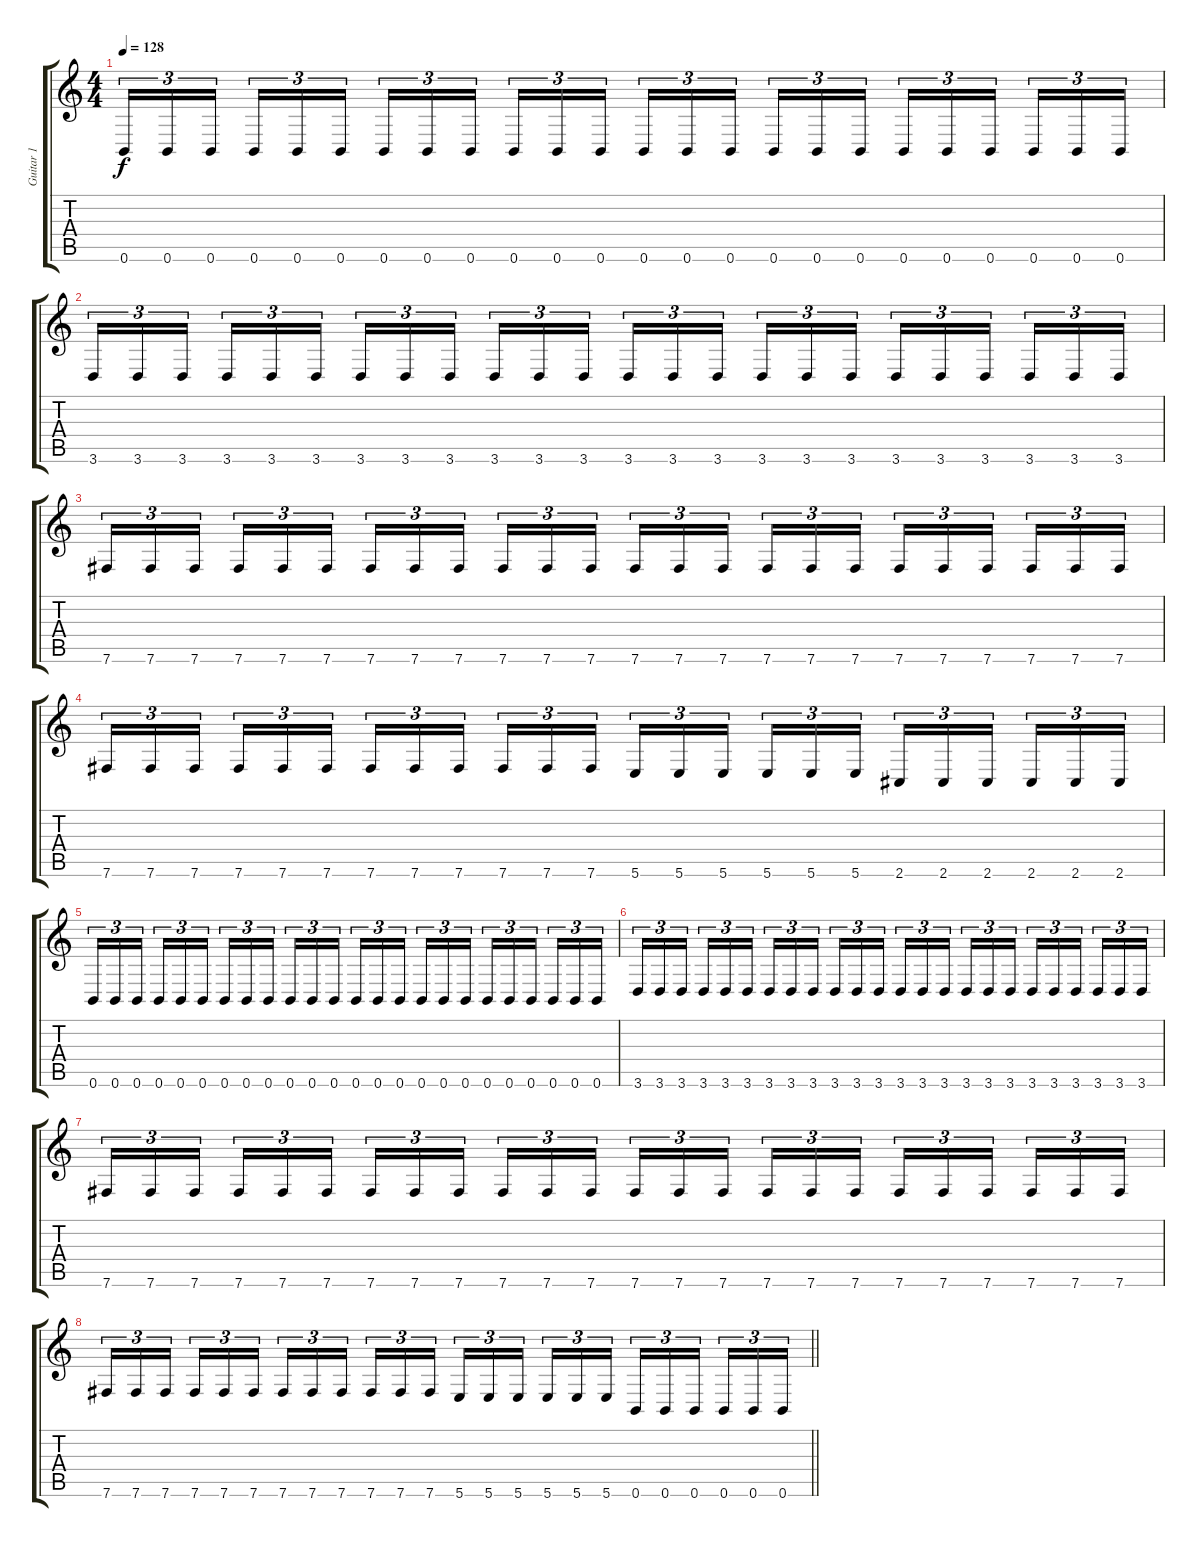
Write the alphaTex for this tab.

\track ("Guitar 1" "Guitar 1") {instrument distortionguitar}
\staff {score tabs}
\tuning (B3 Gb3 D3 A2 E2 B1) {hide}
\ts (4 4)
\tempo 128
\clef g2
\ks c
0.6.16{tu (3 2) dy f} 0.6.16{tu (3 2)} 0.6.16{tu (3 2) beam splitsecondary} 0.6.16{tu (3 2)} 0.6.16{tu (3 2)} 0.6.16{tu (3 2)} 0.6.16{tu (3 2)} 0.6.16{tu (3 2)} 0.6.16{tu (3 2) beam splitsecondary} 0.6.16{tu (3 2)} 0.6.16{tu (3 2)} 0.6.16{tu (3 2)} 0.6.16{tu (3 2)} 0.6.16{tu (3 2)} 0.6.16{tu (3 2) beam splitsecondary} 0.6.16{tu (3 2)} 0.6.16{tu (3 2)} 0.6.16{tu (3 2)} 0.6.16{tu (3 2)} 0.6.16{tu (3 2)} 0.6.16{tu (3 2) beam splitsecondary} 0.6.16{tu (3 2)} 0.6.16{tu (3 2)} 0.6.16{tu (3 2)} |
3.6.16{tu (3 2)} 3.6.16{tu (3 2)} 3.6.16{tu (3 2) beam splitsecondary} 3.6.16{tu (3 2)} 3.6.16{tu (3 2)} 3.6.16{tu (3 2)} 3.6.16{tu (3 2)} 3.6.16{tu (3 2)} 3.6.16{tu (3 2) beam splitsecondary} 3.6.16{tu (3 2)} 3.6.16{tu (3 2)} 3.6.16{tu (3 2)} 3.6.16{tu (3 2)} 3.6.16{tu (3 2)} 3.6.16{tu (3 2) beam splitsecondary} 3.6.16{tu (3 2)} 3.6.16{tu (3 2)} 3.6.16{tu (3 2)} 3.6.16{tu (3 2)} 3.6.16{tu (3 2)} 3.6.16{tu (3 2) beam splitsecondary} 3.6.16{tu (3 2)} 3.6.16{tu (3 2)} 3.6.16{tu (3 2)} |
7.6.16{tu (3 2)} 7.6.16{tu (3 2)} 7.6.16{tu (3 2) beam splitsecondary} 7.6.16{tu (3 2)} 7.6.16{tu (3 2)} 7.6.16{tu (3 2)} 7.6.16{tu (3 2)} 7.6.16{tu (3 2)} 7.6.16{tu (3 2) beam splitsecondary} 7.6.16{tu (3 2)} 7.6.16{tu (3 2)} 7.6.16{tu (3 2)} 7.6.16{tu (3 2)} 7.6.16{tu (3 2)} 7.6.16{tu (3 2) beam splitsecondary} 7.6.16{tu (3 2)} 7.6.16{tu (3 2)} 7.6.16{tu (3 2)} 7.6.16{tu (3 2)} 7.6.16{tu (3 2)} 7.6.16{tu (3 2) beam splitsecondary} 7.6.16{tu (3 2)} 7.6.16{tu (3 2)} 7.6.16{tu (3 2)} |
7.6.16{tu (3 2)} 7.6.16{tu (3 2)} 7.6.16{tu (3 2) beam splitsecondary} 7.6.16{tu (3 2)} 7.6.16{tu (3 2)} 7.6.16{tu (3 2)} 7.6.16{tu (3 2)} 7.6.16{tu (3 2)} 7.6.16{tu (3 2) beam splitsecondary} 7.6.16{tu (3 2)} 7.6.16{tu (3 2)} 7.6.16{tu (3 2)} 5.6.16{tu (3 2)} 5.6.16{tu (3 2)} 5.6.16{tu (3 2) beam splitsecondary} 5.6.16{tu (3 2)} 5.6.16{tu (3 2)} 5.6.16{tu (3 2)} 2.6.16{tu (3 2)} 2.6.16{tu (3 2)} 2.6.16{tu (3 2) beam splitsecondary} 2.6.16{tu (3 2)} 2.6.16{tu (3 2)} 2.6.16{tu (3 2)} |
0.6.16{tu (3 2)} 0.6.16{tu (3 2)} 0.6.16{tu (3 2) beam splitsecondary} 0.6.16{tu (3 2)} 0.6.16{tu (3 2)} 0.6.16{tu (3 2)} 0.6.16{tu (3 2)} 0.6.16{tu (3 2)} 0.6.16{tu (3 2) beam splitsecondary} 0.6.16{tu (3 2)} 0.6.16{tu (3 2)} 0.6.16{tu (3 2)} 0.6.16{tu (3 2)} 0.6.16{tu (3 2)} 0.6.16{tu (3 2) beam splitsecondary} 0.6.16{tu (3 2)} 0.6.16{tu (3 2)} 0.6.16{tu (3 2)} 0.6.16{tu (3 2)} 0.6.16{tu (3 2)} 0.6.16{tu (3 2) beam splitsecondary} 0.6.16{tu (3 2)} 0.6.16{tu (3 2)} 0.6.16{tu (3 2)} |
3.6.16{tu (3 2)} 3.6.16{tu (3 2)} 3.6.16{tu (3 2) beam splitsecondary} 3.6.16{tu (3 2)} 3.6.16{tu (3 2)} 3.6.16{tu (3 2)} 3.6.16{tu (3 2)} 3.6.16{tu (3 2)} 3.6.16{tu (3 2) beam splitsecondary} 3.6.16{tu (3 2)} 3.6.16{tu (3 2)} 3.6.16{tu (3 2)} 3.6.16{tu (3 2)} 3.6.16{tu (3 2)} 3.6.16{tu (3 2) beam splitsecondary} 3.6.16{tu (3 2)} 3.6.16{tu (3 2)} 3.6.16{tu (3 2)} 3.6.16{tu (3 2)} 3.6.16{tu (3 2)} 3.6.16{tu (3 2) beam splitsecondary} 3.6.16{tu (3 2)} 3.6.16{tu (3 2)} 3.6.16{tu (3 2)} |
7.6.16{tu (3 2)} 7.6.16{tu (3 2)} 7.6.16{tu (3 2) beam splitsecondary} 7.6.16{tu (3 2)} 7.6.16{tu (3 2)} 7.6.16{tu (3 2)} 7.6.16{tu (3 2)} 7.6.16{tu (3 2)} 7.6.16{tu (3 2) beam splitsecondary} 7.6.16{tu (3 2)} 7.6.16{tu (3 2)} 7.6.16{tu (3 2)} 7.6.16{tu (3 2)} 7.6.16{tu (3 2)} 7.6.16{tu (3 2) beam splitsecondary} 7.6.16{tu (3 2)} 7.6.16{tu (3 2)} 7.6.16{tu (3 2)} 7.6.16{tu (3 2)} 7.6.16{tu (3 2)} 7.6.16{tu (3 2) beam splitsecondary} 7.6.16{tu (3 2)} 7.6.16{tu (3 2)} 7.6.16{tu (3 2)} |
\barLineRight lightlight
7.6.16{tu (3 2)} 7.6.16{tu (3 2)} 7.6.16{tu (3 2) beam splitsecondary} 7.6.16{tu (3 2)} 7.6.16{tu (3 2)} 7.6.16{tu (3 2)} 7.6.16{tu (3 2)} 7.6.16{tu (3 2)} 7.6.16{tu (3 2) beam splitsecondary} 7.6.16{tu (3 2)} 7.6.16{tu (3 2)} 7.6.16{tu (3 2)} 5.6.16{tu (3 2)} 5.6.16{tu (3 2)} 5.6.16{tu (3 2) beam splitsecondary} 5.6.16{tu (3 2)} 5.6.16{tu (3 2)} 5.6.16{tu (3 2)} 0.6.16{tu (3 2)} 0.6.16{tu (3 2)} 0.6.16{tu (3 2) beam splitsecondary} 0.6.16{tu (3 2)} 0.6.16{tu (3 2)} 0.6.16{tu (3 2)}
